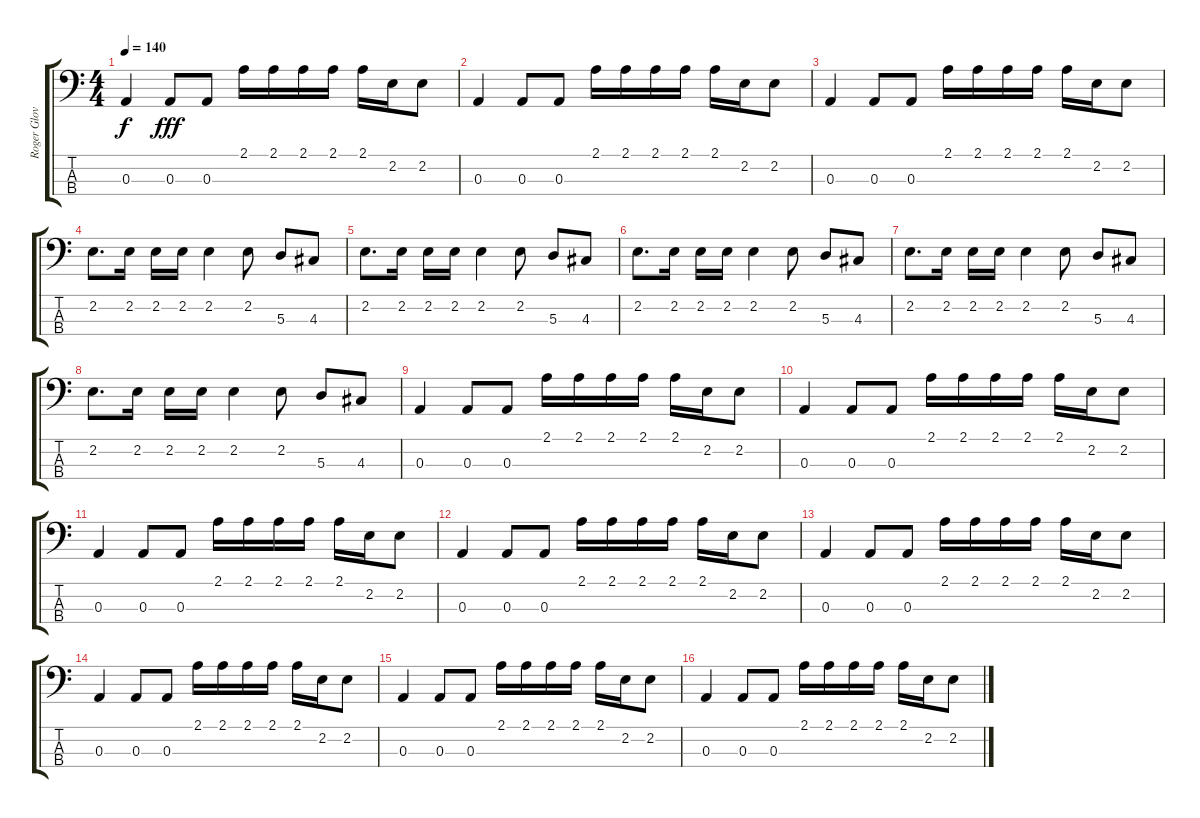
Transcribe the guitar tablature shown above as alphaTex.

\track ("Roger Glover" "Roger Glov") {instrument electricbasspick}
\staff {score tabs}
\tuning (G2 D2 A1 E1) {hide}
\ts (4 4)
\tempo 140
\clef f4
\ks c
0.3.4{dy f} 0.3.8{dy fff} 0.3.8 2.1.16 2.1.16 2.1.16 2.1.16 2.1.16 2.2.16 2.2.8 |
0.3.4 0.3.8 0.3.8 2.1.16 2.1.16 2.1.16 2.1.16 2.1.16 2.2.16 2.2.8 |
0.3.4 0.3.8 0.3.8 2.1.16 2.1.16 2.1.16 2.1.16 2.1.16 2.2.16 2.2.8 |
2.2.8{d} 2.2.16 2.2.16 2.2.16 2.2.4 2.2.8 5.3.8 4.3.8 |
2.2.8{d} 2.2.16 2.2.16 2.2.16 2.2.4 2.2.8 5.3.8 4.3.8 |
2.2.8{d} 2.2.16 2.2.16 2.2.16 2.2.4 2.2.8 5.3.8 4.3.8 |
2.2.8{d} 2.2.16 2.2.16 2.2.16 2.2.4 2.2.8 5.3.8 4.3.8 |
2.2.8{d} 2.2.16 2.2.16 2.2.16 2.2.4 2.2.8 5.3.8 4.3.8 |
0.3.4 0.3.8 0.3.8 2.1.16 2.1.16 2.1.16 2.1.16 2.1.16 2.2.16 2.2.8 |
0.3.4 0.3.8 0.3.8 2.1.16 2.1.16 2.1.16 2.1.16 2.1.16 2.2.16 2.2.8 |
0.3.4 0.3.8 0.3.8 2.1.16 2.1.16 2.1.16 2.1.16 2.1.16 2.2.16 2.2.8 |
0.3.4 0.3.8 0.3.8 2.1.16 2.1.16 2.1.16 2.1.16 2.1.16 2.2.16 2.2.8 |
0.3.4 0.3.8 0.3.8 2.1.16 2.1.16 2.1.16 2.1.16 2.1.16 2.2.16 2.2.8 |
0.3.4 0.3.8 0.3.8 2.1.16 2.1.16 2.1.16 2.1.16 2.1.16 2.2.16 2.2.8 |
0.3.4 0.3.8 0.3.8 2.1.16 2.1.16 2.1.16 2.1.16 2.1.16 2.2.16 2.2.8 |
0.3.4 0.3.8 0.3.8 2.1.16 2.1.16 2.1.16 2.1.16 2.1.16 2.2.16 2.2.8
